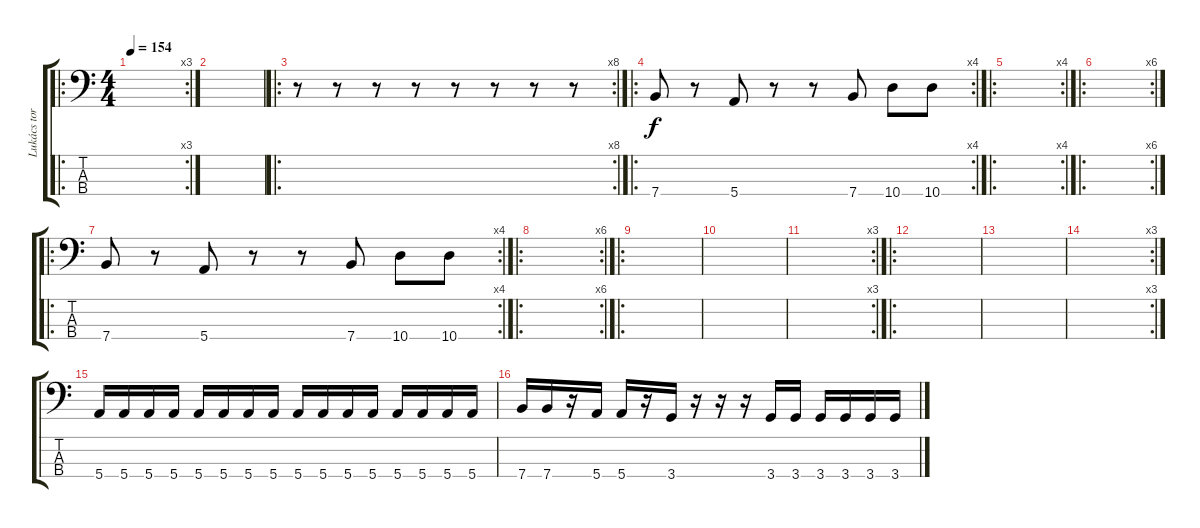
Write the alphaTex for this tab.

\track ("Lukács torz " "Lukács tor") {instrument distortionguitar}
\staff {score tabs}
\tuning (B1 A1 G1 E1) {hide}
\ro
\rc 3
\ts (4 4)
\tempo 154
\clef f4
\ks c
|
|
\ro
\rc 8
r.8 r.8 r.8 r.8 r.8 r.8 r.8 r.8 |
\ro
\rc 4
7.4.8 r.8 5.4.8 r.8 r.8 7.4.8 10.4.8 10.4.8 |
\ro
\rc 4
|
\ro
\rc 6
|
\ro
\rc 4
7.4.8 r.8 5.4.8 r.8 r.8 7.4.8 10.4.8 10.4.8 |
\ro
\rc 6
|
\ro
|
|
\rc 3
|
\ro
|
|
\rc 3
|
5.4.16 5.4.16 5.4.16 5.4.16 5.4.16 5.4.16 5.4.16 5.4.16 5.4.16 5.4.16 5.4.16 5.4.16 5.4.16 5.4.16 5.4.16 5.4.16 |
7.4.16 7.4.16 r.16 5.4.16 5.4.16 r.16 3.4.16 r.16 r.16 r.16 3.4.16 3.4.16 3.4.16 3.4.16 3.4.16 3.4.16
